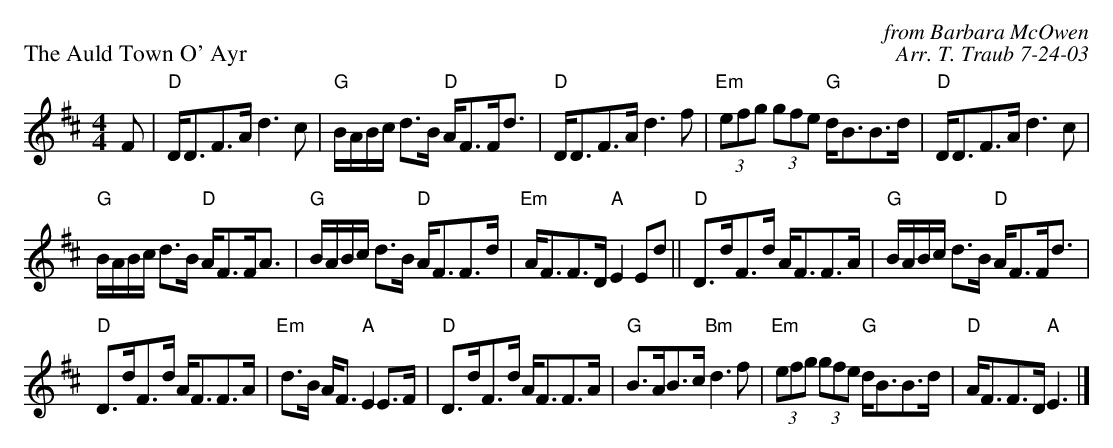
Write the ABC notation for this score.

X:1
P: The Auld Town O' Ayr
C: from Barbara McOwen
C: Arr. T. Traub 7-24-03
K: D
M: 4/4
L: 1/8
F|"D"D<DF>A d3 c|"G"B/A/B/c/ d>B "D"A<FF<d|"D"D<DF>A d3 f|"Em"(3efg (3gfe "G"d<BB>d|"D"D<DF>A d3 c|
"G"B/A/B/c/ d>B "D"A<FF<A|"G"B/A/B/c/ d>B "D"A<FF>d|"Em"A<FF>D "A"E2 Ed||"D"D>dF>d A<FF>A|"G"B/A/B/c/ d>B "D"A<FF<d|
"D"D>dF>d A<FF>A|"Em"d>B A<F "A"E2 E>F|"D"D>dF>d A<FF>A|"G"B>AB>c "Bm"d3 f|"Em"(3efg (3gfe "G"d<BB>d|"D"A<FF>D "A"E3 |]
